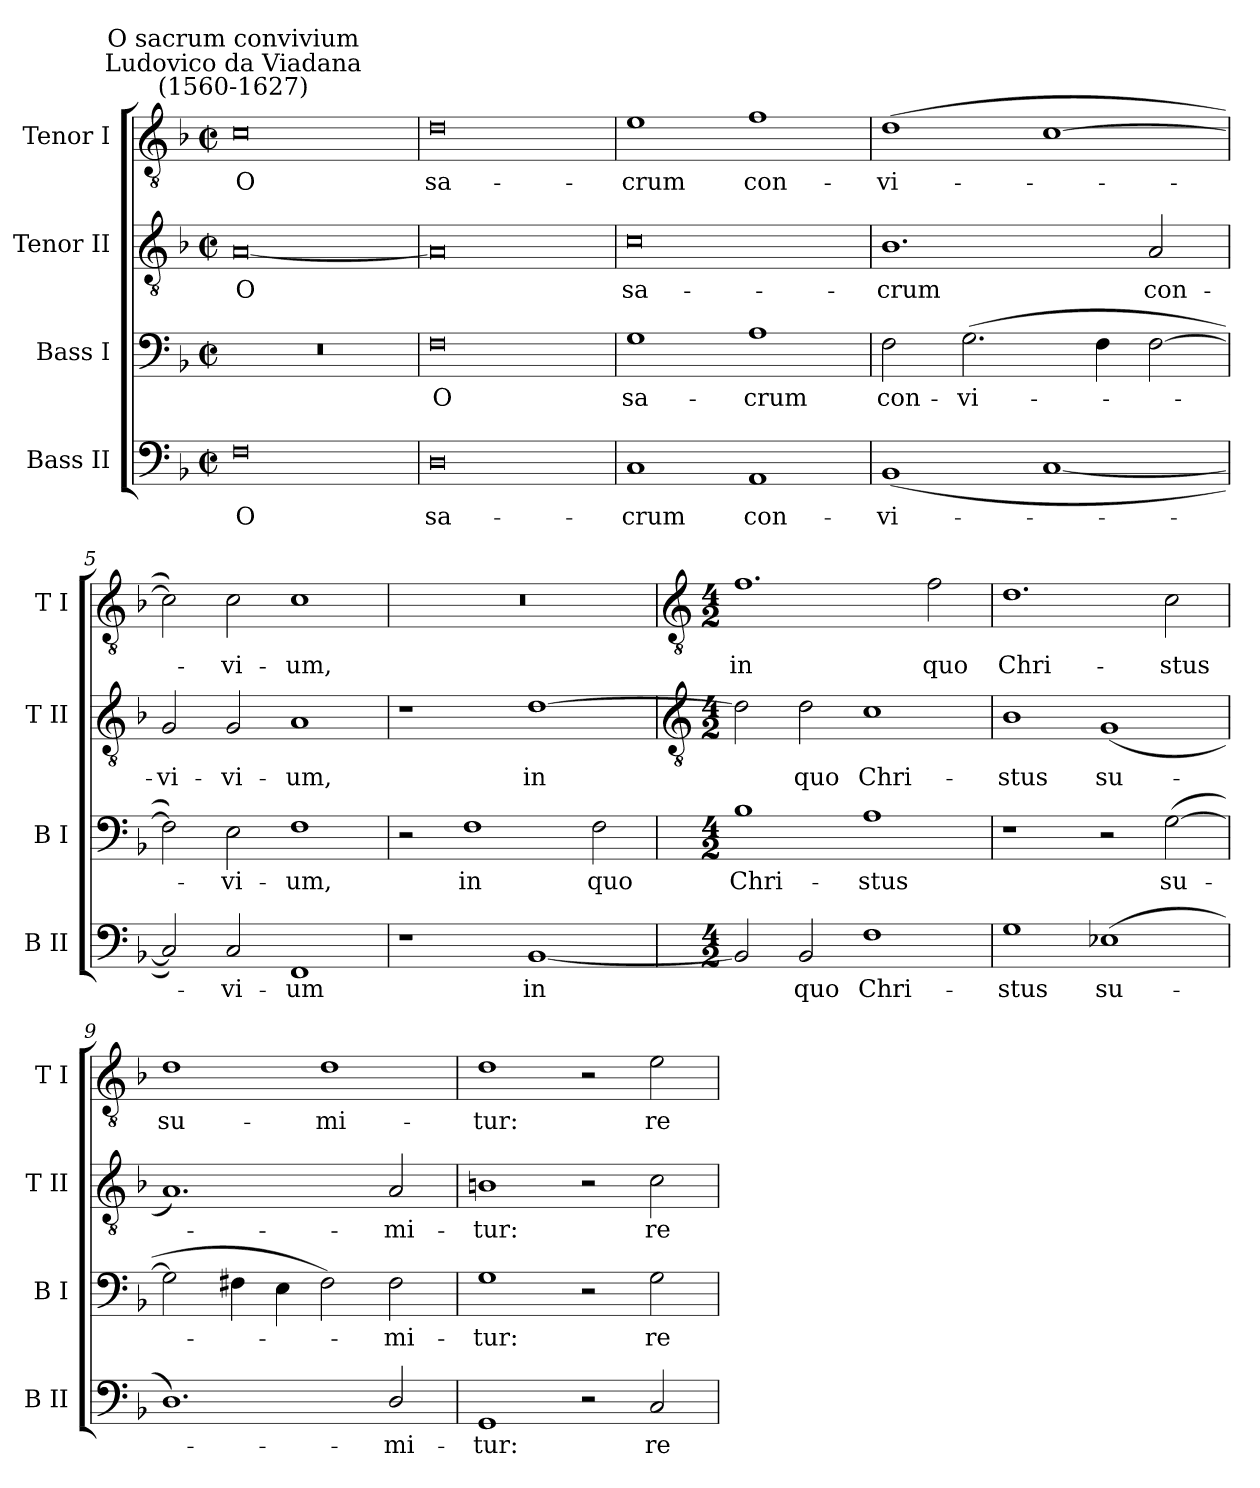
**kern	**text	**kern	**text	**kern	**text	**kern	**text
*part4	*part4	*part3	*part3	*part2	*part2	*part1	*part1
*staff4	*staff4	*staff3	*staff3	*staff2	*staff2	*staff1	*staff1
*I"Bass II	*	*I"Bass I	*	*I"Tenor II	*	*I"Tenor I	*
*I'B II	*	*I'B I	*	*I'T II	*	*I'T I	*
*clefF4	*	*clefF4	*	*clefGv2	*	*clefGv2	*
*k[b-]	*	*k[b-]	*	*k[b-]	*	*k[b-]	*
*F:	*	*F:	*	*F:	*	*F:	*
*M4/2	*	*M4/2	*	*M4/2	*	*M4/2	*
*met(c|)	*	*met(c|)	*	*met(c|)	*	*met(c|)	*
=1	=1	=1	=1	=1	=1	=1	=1
!	!	!	!	!	!	!LO:TX:a:cj:t=Ludovico da Viadana\n(1560-1627)	!
!	!	!	!	!	!	!LO:TX:a:cj:t=O sacrum convivium	!
!	!LO:LY:b	!	!	!	!LO:LY:b	!	!LO:LY:b
0F	O	0r	.	[0A	O	0c	O
=2	=2	=2	=2	=2	=2	=2	=2
!	!LO:LY:b	!	!LO:LY:b	!	!	!	!LO:LY:b
0D	sa-	0F	O	0A]	.	0d	sa-
=3	=3	=3	=3	=3	=3	=3	=3
!	!LO:LY:b	!	!LO:LY:b	!	!LO:LY:b	!	!LO:LY:b
1C	-crum	1G	sa-	0c	sa-	1e	-crum
!	!LO:LY:b	!	!LO:LY:b	!	!	!	!LO:LY:b
1AA	con-	1A	-crum	.	.	1f	con-
=4	=4	=4	=4	=4	=4	=4	=4
!	!LO:LY:b	!	!LO:LY:b	!	!LO:LY:b	!	!LO:LY:b
(<1BB-	-vi-	2F	con-	1.B-	-crum	(>1d	-vi-
!	!	!	!LO:LY:b	!	!	!	!
.	.	(>2.G	-vi-	.	.	.	.
[1C	.	.	.	.	.	[1c	.
.	.	4F	.	.	.	.	.
!	!	!	!	!	!LO:LY:b	!	!
.	.	[2F	.	2A	con-	.	.
=5	=5	=5	=5	=5	=5	=5	=5
!	!	!	!	!	!LO:LY:b	!	!
2C])	.	2F])	.	2G	-vi-	2c])	.
!	!LO:LY:b	!	!LO:LY:b	!	!LO:LY:b	!	!LO:LY:b
2C	vi-	2E	vi-	2G	-vi-	2c	vi-
!	!LO:LY:b	!	!LO:LY:b	!	!LO:LY:b	!	!LO:LY:b
1FF	-um	1F	-um,	1A	-um,	1c	-um,
=6	=6	=6	=6	=6	=6	=6	=6
1r	.	2r	.	1r	.	0r	.
!	!	!	!LO:LY:b	!	!	!	!
.	.	1F	in	.	.	.	.
!	!LO:LY:b	!	!	!	!LO:LY:b	!	!
[1BB-	in	.	.	[1d	in	.	.
!	!	!	!LO:LY:b	!	!	!	!
.	.	2F	quo	.	.	.	.
!!LO:LB:g=z
=7	=7	=7	=7	=7	=7	=7	=7
*	*	*	*	*clefGv2	*	*clefGv2	*
*M4/2	*	*M4/2	*	*M4/2	*	*M4/2	*
!	!	!	!LO:LY:b	!	!	!	!LO:LY:b
2BB-]	.	1B-	Chri-	2d]	.	1.f	in
!	!LO:LY:b	!	!	!	!LO:LY:b	!	!
2BB-	quo	.	.	2d	quo	.	.
!	!LO:LY:b	!	!LO:LY:b	!	!LO:LY:b	!	!
1F	Chri-	1A	-stus	1c	Chri-	.	.
!	!	!	!	!	!	!	!LO:LY:b
.	.	.	.	.	.	2f	quo
=8	=8	=8	=8	=8	=8	=8	=8
!	!LO:LY:b	!	!	!	!LO:LY:b	!	!LO:LY:b
1G	-stus	1r	.	1B-	-stus	1.d	Chri-
!	!LO:LY:b	!	!	!	!LO:LY:b	!	!
(>1E-X	su-	2r	.	(<1G	su-	.	.
!	!	!	!LO:LY:b	!	!	!	!LO:LY:b
.	.	(>[2G	su-	.	.	2c	-stus
=9	=9	=9	=9	=9	=9	=9	=9
!	!	!	!	!	!	!	!LO:LY:b
1.D)	.	2G]	.	1.A)	.	1d	su-
.	.	4F#X	.	.	.	.	.
.	.	4E	.	.	.	.	.
!	!	!	!	!	!	!	!LO:LY:b
.	.	2F#)	.	.	.	1d	-mi-
!	!LO:LY:b	!	!LO:LY:b	!	!LO:LY:b	!	!
2D/	mi-	2F#	mi-	2A	mi-	.	.
=10	=10	=10	=10	=10	=10	=10	=10
!	!LO:LY:b	!	!LO:LY:b	!	!LO:LY:b	!	!LO:LY:b
1GG	-tur:	1G	-tur:	1Bn	-tur:	1d	-tur:
2r	.	2r	.	2r	.	2r	.
!	!LO:LY:b	!	!LO:LY:b	!	!LO:LY:b	!	!LO:LY:b
2C	re-	2G	re-	2c	re-	2e	re-
=	=	=	=	=	=	=	=
*-	*-	*-	*-	*-	*-	*-	*-
